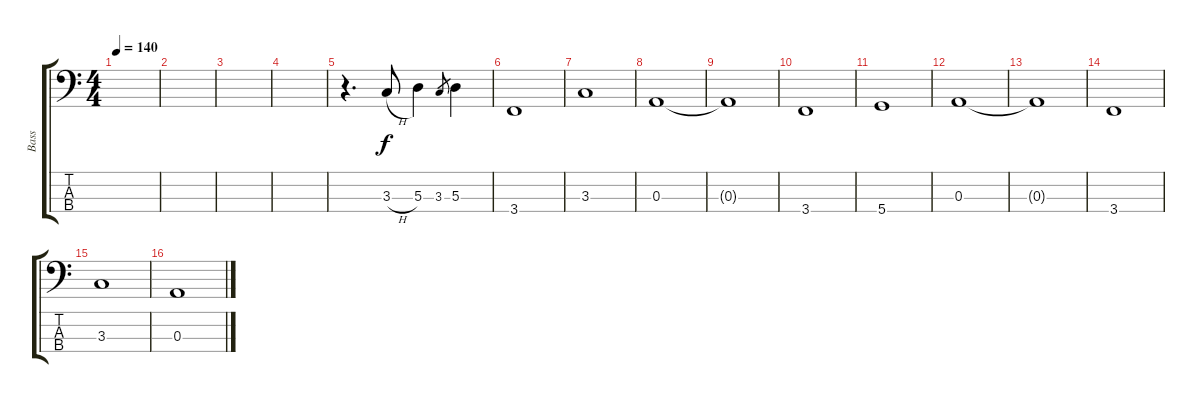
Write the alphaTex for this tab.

\track ("Bass" "Bass") {instrument electricbasspick}
\staff {score tabs}
\tuning (G2 D2 A1 D1) {hide}
\ts (4 4)
\tempo 140
\clef f4
\ks c
|
|
|
|
r.4{d volume 13} 3.3{h}.8 5.3.4 3.3.8{gr} 5.3.4 |
3.4.1 |
3.3.1 |
0.3.1 |
0.3{t}.1 |
3.4.1 |
5.4.1 |
0.3.1 |
0.3{t}.1 |
3.4.1 |
3.3.1 |
0.3.1
